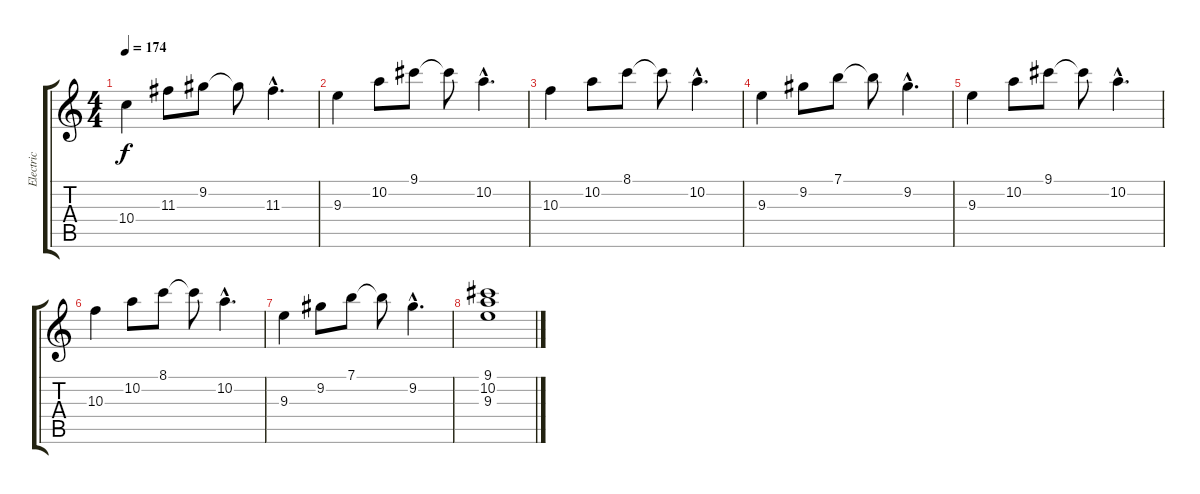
\track ("Electric" "Electric") {instrument electricguitarclean}
\staff {score tabs}
\tuning (E4 B3 G3 D3 A2 E2) {hide}
\ts (4 4)
\tempo 174
\clef g2
\ks c
10.4.4{dy f} 11.3.8 9.2.8 9.2{t}.8 11.3{hac}.4{d} |
9.3.4 10.2.8 9.1.8 9.1{t}.8 10.2{hac}.4{d} |
10.3.4 10.2.8 8.1.8 8.1{t}.8 10.2{hac}.4{d} |
9.3.4 9.2.8 7.1.8 7.1{t}.8 9.2{hac}.4{d} |
9.3.4 10.2.8 9.1.8 9.1{t}.8 10.2{hac}.4{d} |
10.3.4 10.2.8 8.1.8 8.1{t}.8 10.2{hac}.4{d} |
9.3.4 9.2.8 7.1.8 7.1{t}.8 9.2{hac}.4{d} |
(9.1 10.2 9.3).1
